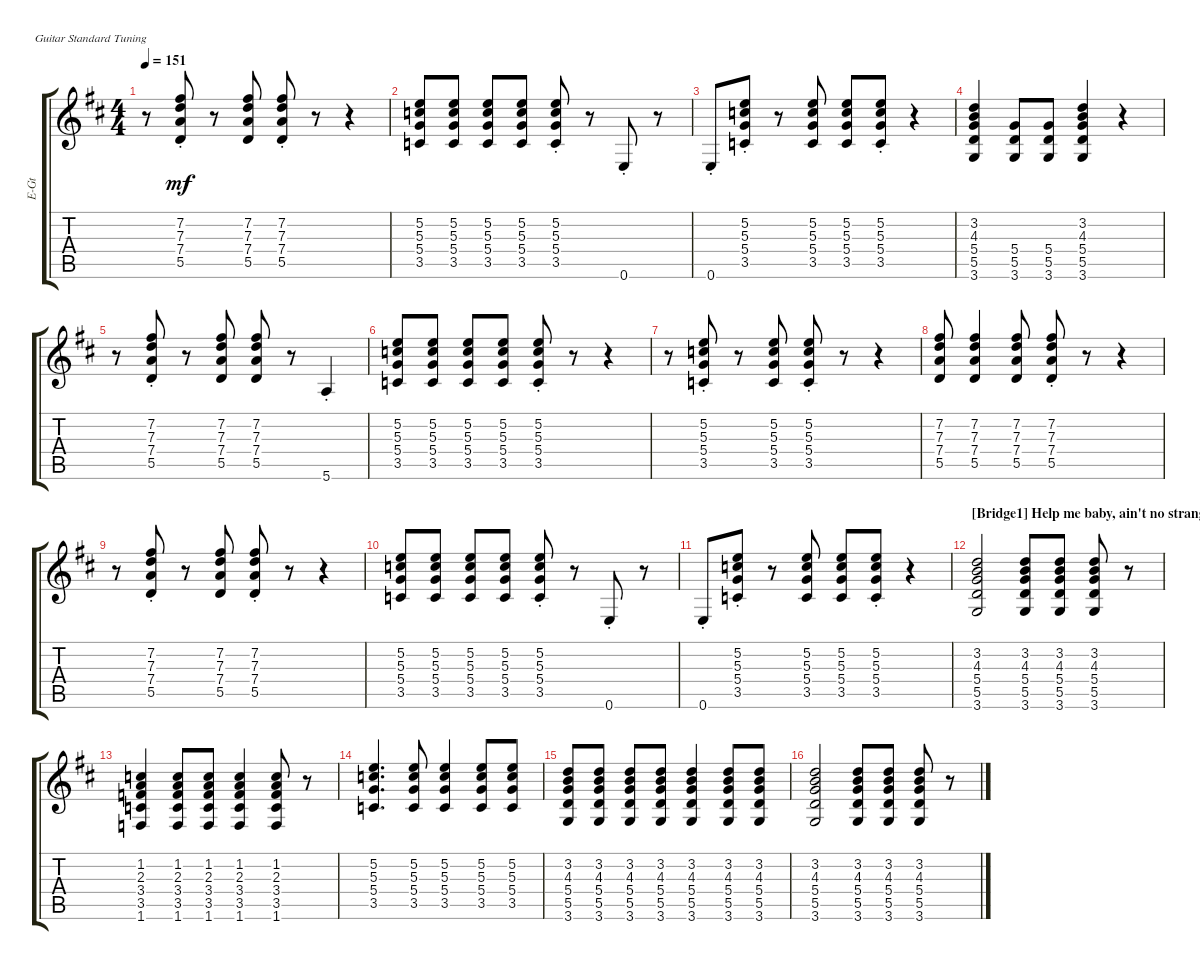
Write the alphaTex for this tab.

\bracketExtendMode groupsimilarinstruments
\track ("Electric Guitar- Mick" "E-Gt") {instrument electricguitarclean}
\staff {score tabs}
\tuning (E4 B3 G3 D3 A2 E2)
\ts (4 4)
\tempo 151
\clef g2
\ks d
r.8{dy mf} (5.5{st acc forcenatural} 7.4{st acc forcenatural} 7.3{st acc forcenatural} 7.2{st acc #}).8 r.8 (5.5{acc forcenatural} 7.4{acc forcenatural} 7.3{acc forcenatural} 7.2{acc #}).8 (5.5{st acc forcenatural} 7.4{st acc forcenatural} 7.3{st acc forcenatural} 7.2{st acc #}).8 r.8 r.4 |
(3.5{acc forcenatural} 5.4{acc forcenatural} 5.3{acc forcenatural} 5.2{acc forcenatural}).8 (3.5{acc forcenatural} 5.4{acc forcenatural} 5.3{acc forcenatural} 5.2{acc forcenatural}).8 (3.5{acc forcenatural} 5.4{acc forcenatural} 5.3{acc forcenatural} 5.2{acc forcenatural}).8 (3.5{acc forcenatural} 5.4{acc forcenatural} 5.3{acc forcenatural} 5.2{acc forcenatural}).8 (3.5{st acc forcenatural} 5.4{st acc forcenatural} 5.3{st acc forcenatural} 5.2{st acc forcenatural}).8 r.8 0.6{st acc forcenatural}.8 r.8 |
0.6{st acc forcenatural}.8 (3.5{st acc forcenatural} 5.4{st acc forcenatural} 5.3{st acc forcenatural} 5.2{st acc forcenatural}).8 r.8 (3.5{acc forcenatural} 5.4{acc forcenatural} 5.3{acc forcenatural} 5.2{acc forcenatural}).8 (3.5{acc forcenatural} 5.4{acc forcenatural} 5.3{acc forcenatural} 5.2{acc forcenatural}).8 (3.5{st acc forcenatural} 5.4{st acc forcenatural} 5.3{st acc forcenatural} 5.2{st acc forcenatural}).8 r.4 |
(3.6{acc forcenatural} 5.5{acc forcenatural} 5.4{acc forcenatural} 4.3{acc forcenatural} 3.2{acc forcenatural}).4 (3.6{acc forcenatural} 5.5{acc forcenatural} 5.4{acc forcenatural}).8 (3.6{acc forcenatural} 5.5{acc forcenatural} 5.4{acc forcenatural}).8 (3.6{acc forcenatural} 5.5{acc forcenatural} 5.4{acc forcenatural} 4.3{acc forcenatural} 3.2{acc forcenatural}).4 r.4 |
r.8 (5.5{st acc forcenatural} 7.4{st acc forcenatural} 7.3{st acc forcenatural} 7.2{st acc #}).8 r.8 (5.5{acc forcenatural} 7.4{acc forcenatural} 7.3{acc forcenatural} 7.2{acc #}).8 (5.5{acc forcenatural} 7.4{acc forcenatural} 7.3{acc forcenatural} 7.2{acc #}).8 r.8 5.6{st acc forcenatural}.4 |
(3.5{acc forcenatural} 5.4{acc forcenatural} 5.3{acc forcenatural} 5.2{acc forcenatural}).8 (3.5{acc forcenatural} 5.4{acc forcenatural} 5.3{acc forcenatural} 5.2{acc forcenatural}).8 (3.5{acc forcenatural} 5.4{acc forcenatural} 5.3{acc forcenatural} 5.2{acc forcenatural}).8 (3.5{acc forcenatural} 5.4{acc forcenatural} 5.3{acc forcenatural} 5.2{acc forcenatural}).8 (3.5{st acc forcenatural} 5.4{st acc forcenatural} 5.3{st acc forcenatural} 5.2{st acc forcenatural}).8 r.8 r.4 |
r.8 (3.5{st acc forcenatural} 5.4{st acc forcenatural} 5.3{st acc forcenatural} 5.2{st acc forcenatural}).8 r.8 (3.5{acc forcenatural} 5.4{acc forcenatural} 5.3{acc forcenatural} 5.2{acc forcenatural}).8 (3.5{st acc forcenatural} 5.4{st acc forcenatural} 5.3{st acc forcenatural} 5.2{st acc forcenatural}).8 r.8 r.4 |
(5.5{acc forcenatural} 7.4{acc forcenatural} 7.3{acc forcenatural} 7.2{acc #}).8 (5.5{acc forcenatural} 7.4{acc forcenatural} 7.3{acc forcenatural} 7.2{acc #}).4 (5.5{acc forcenatural} 7.4{acc forcenatural} 7.3{acc forcenatural} 7.2{acc #}).8 (5.5{st acc forcenatural} 7.4{st acc forcenatural} 7.3{st acc forcenatural} 7.2{st acc #}).8 r.8 r.4 |
r.8 (5.5{st acc forcenatural} 7.4{st acc forcenatural} 7.3{st acc forcenatural} 7.2{st acc #}).8 r.8 (5.5{acc forcenatural} 7.4{acc forcenatural} 7.3{acc forcenatural} 7.2{acc #}).8 (5.5{st acc forcenatural} 7.4{st acc forcenatural} 7.3{st acc forcenatural} 7.2{st acc #}).8 r.8 r.4 |
(3.5{acc forcenatural} 5.4{acc forcenatural} 5.3{acc forcenatural} 5.2{acc forcenatural}).8 (3.5{acc forcenatural} 5.4{acc forcenatural} 5.3{acc forcenatural} 5.2{acc forcenatural}).8 (3.5{acc forcenatural} 5.4{acc forcenatural} 5.3{acc forcenatural} 5.2{acc forcenatural}).8 (3.5{acc forcenatural} 5.4{acc forcenatural} 5.3{acc forcenatural} 5.2{acc forcenatural}).8 (3.5{st acc forcenatural} 5.4{st acc forcenatural} 5.3{st acc forcenatural} 5.2{st acc forcenatural}).8 r.8 0.6{st acc forcenatural}.8 r.8 |
0.6{st acc forcenatural}.8 (3.5{st acc forcenatural} 5.4{st acc forcenatural} 5.3{st acc forcenatural} 5.2{st acc forcenatural}).8 r.8 (3.5{acc forcenatural} 5.4{acc forcenatural} 5.3{acc forcenatural} 5.2{acc forcenatural}).8 (3.5{acc forcenatural} 5.4{acc forcenatural} 5.3{acc forcenatural} 5.2{acc forcenatural}).8 (3.5{st acc forcenatural} 5.4{st acc forcenatural} 5.3{st acc forcenatural} 5.2{st acc forcenatural}).8 r.4 |
\section ("" "[Bridge1] Help me baby, ain't no stranger")
(3.6{acc forcenatural} 5.5{acc forcenatural} 5.4{acc forcenatural} 4.3{acc forcenatural} 3.2{acc forcenatural}).2 (3.6{acc forcenatural} 5.5{acc forcenatural} 5.4{acc forcenatural} 4.3{acc forcenatural} 3.2{acc forcenatural}).8 (3.6{acc forcenatural} 5.5{acc forcenatural} 5.4{acc forcenatural} 4.3{acc forcenatural} 3.2{acc forcenatural}).8 (3.6{acc forcenatural} 5.5{acc forcenatural} 5.4{acc forcenatural} 4.3{acc forcenatural} 3.2{acc forcenatural}).8 r.8 |
(1.6{acc forcenatural} 3.5{acc forcenatural} 3.4{acc forcenatural} 2.3{acc forcenatural} 1.2{acc forcenatural}).4 (1.6{acc forcenatural} 3.5{acc forcenatural} 3.4{acc forcenatural} 2.3{acc forcenatural} 1.2{acc forcenatural}).8 (1.6{acc forcenatural} 3.5{acc forcenatural} 3.4{acc forcenatural} 2.3{acc forcenatural} 1.2{acc forcenatural}).8 (1.6{acc forcenatural} 3.5{acc forcenatural} 3.4{acc forcenatural} 2.3{acc forcenatural} 1.2{acc forcenatural}).4 (1.6{acc forcenatural} 3.5{acc forcenatural} 3.4{acc forcenatural} 2.3{acc forcenatural} 1.2{acc forcenatural}).8 r.8 |
(3.5{acc forcenatural} 5.4{acc forcenatural} 5.3{acc forcenatural} 5.2{acc forcenatural}).4{d} (3.5{acc forcenatural} 5.4{acc forcenatural} 5.3{acc forcenatural} 5.2{acc forcenatural}).8 (3.5{acc forcenatural} 5.4{acc forcenatural} 5.3{acc forcenatural} 5.2{acc forcenatural}).4 (3.5{acc forcenatural} 5.4{acc forcenatural} 5.3{acc forcenatural} 5.2{acc forcenatural}).8 (3.5{acc forcenatural} 5.4{acc forcenatural} 5.3{acc forcenatural} 5.2{acc forcenatural}).8 |
(3.6{acc forcenatural} 5.5{acc forcenatural} 5.4{acc forcenatural} 4.3{acc forcenatural} 3.2{acc forcenatural}).8 (3.6{acc forcenatural} 5.5{acc forcenatural} 5.4{acc forcenatural} 4.3{acc forcenatural} 3.2{acc forcenatural}).8 (3.6{acc forcenatural} 5.5{acc forcenatural} 5.4{acc forcenatural} 4.3{acc forcenatural} 3.2{acc forcenatural}).8 (3.6{acc forcenatural} 5.5{acc forcenatural} 5.4{acc forcenatural} 4.3{acc forcenatural} 3.2{acc forcenatural}).8 (3.6{acc forcenatural} 5.5{acc forcenatural} 5.4{acc forcenatural} 4.3{acc forcenatural} 3.2{acc forcenatural}).4 (3.6{acc forcenatural} 5.5{acc forcenatural} 5.4{acc forcenatural} 4.3{acc forcenatural} 3.2{acc forcenatural}).8 (3.6{acc forcenatural} 5.5{acc forcenatural} 5.4{acc forcenatural} 4.3{acc forcenatural} 3.2{acc forcenatural}).8 |
(3.6{acc forcenatural} 5.5{acc forcenatural} 5.4{acc forcenatural} 4.3{acc forcenatural} 3.2{acc forcenatural}).2 (3.6{acc forcenatural} 5.5{acc forcenatural} 5.4{acc forcenatural} 4.3{acc forcenatural} 3.2{acc forcenatural}).8 (3.6{acc forcenatural} 5.5{acc forcenatural} 5.4{acc forcenatural} 4.3{acc forcenatural} 3.2{acc forcenatural}).8 (3.6{acc forcenatural} 5.5{acc forcenatural} 5.4{acc forcenatural} 4.3{acc forcenatural} 3.2{acc forcenatural}).8 r.8
